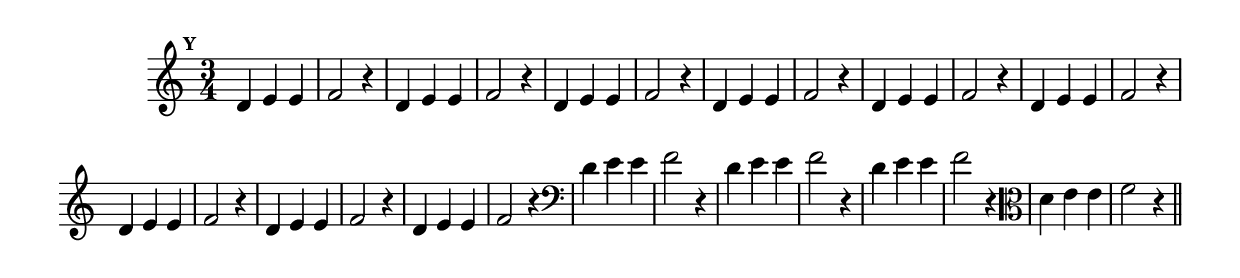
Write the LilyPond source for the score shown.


\version "2.16.0"

%\header { texidoc="Perguntas e Respostas"}

\relative c' {

  \override Staff.TimeSignature #'style = #'()
  \time 3/4 
  \override Score.BarNumber #'transparent = ##t
                                %\override Score.RehearsalMark #'font-family = #'roman
  \override Score.RehearsalMark #'font-size = #-2
  \override Score.BarNumber #'transparent = ##t
  \set Score.markFormatter = #format-mark-numbers

  \mark 24 

                                % CLARINETE

  \tag #'cl {
    d4 e e | f2 r4 
  }

                                % FLAUTA

  \tag #'fl {
    d4 e e | f2 r4 
  }

                                % OBOÉ

  \tag #'ob {
    d4 e e | f2 r4 
  }

                                % SAX ALTO

  \tag #'saxa {
    d4 e e | f2 r4 
  }

                                % SAX TENOR

  \tag #'saxt {
    d4 e e | f2 r4 
  }

                                % SAX GENES

  \tag #'saxg {
    d4 e e | f2 r4 
  }

                                % TROMPETE

  \tag #'tpt {
    d4 e e | f2 r4 
  }

                                % TROMPA

  \tag #'tpa {
    d4 e e | f2 r4 
  }

                                % TROMPA OP

  \tag #'tpaop {
    d4 e e | f2 r4 
  }

                                % TROMBONE

  \tag #'tbn {
    \clef bass
    d4 e e | f2 r4 
  }

                                % TUBA MIB

  \tag #'tbamib {
    \clef bass
    d4 e e | f2 r4 
  }

                                % TUBA SIB

  \tag #'tbasib {
    \clef bass
    d4 e e | f2 r4 
  }

                                % VIOLA

  \tag #'vla {
    \clef alto
    d4 e e | f2 r4 
  }

                                % FINAL

  \bar "||"

}
